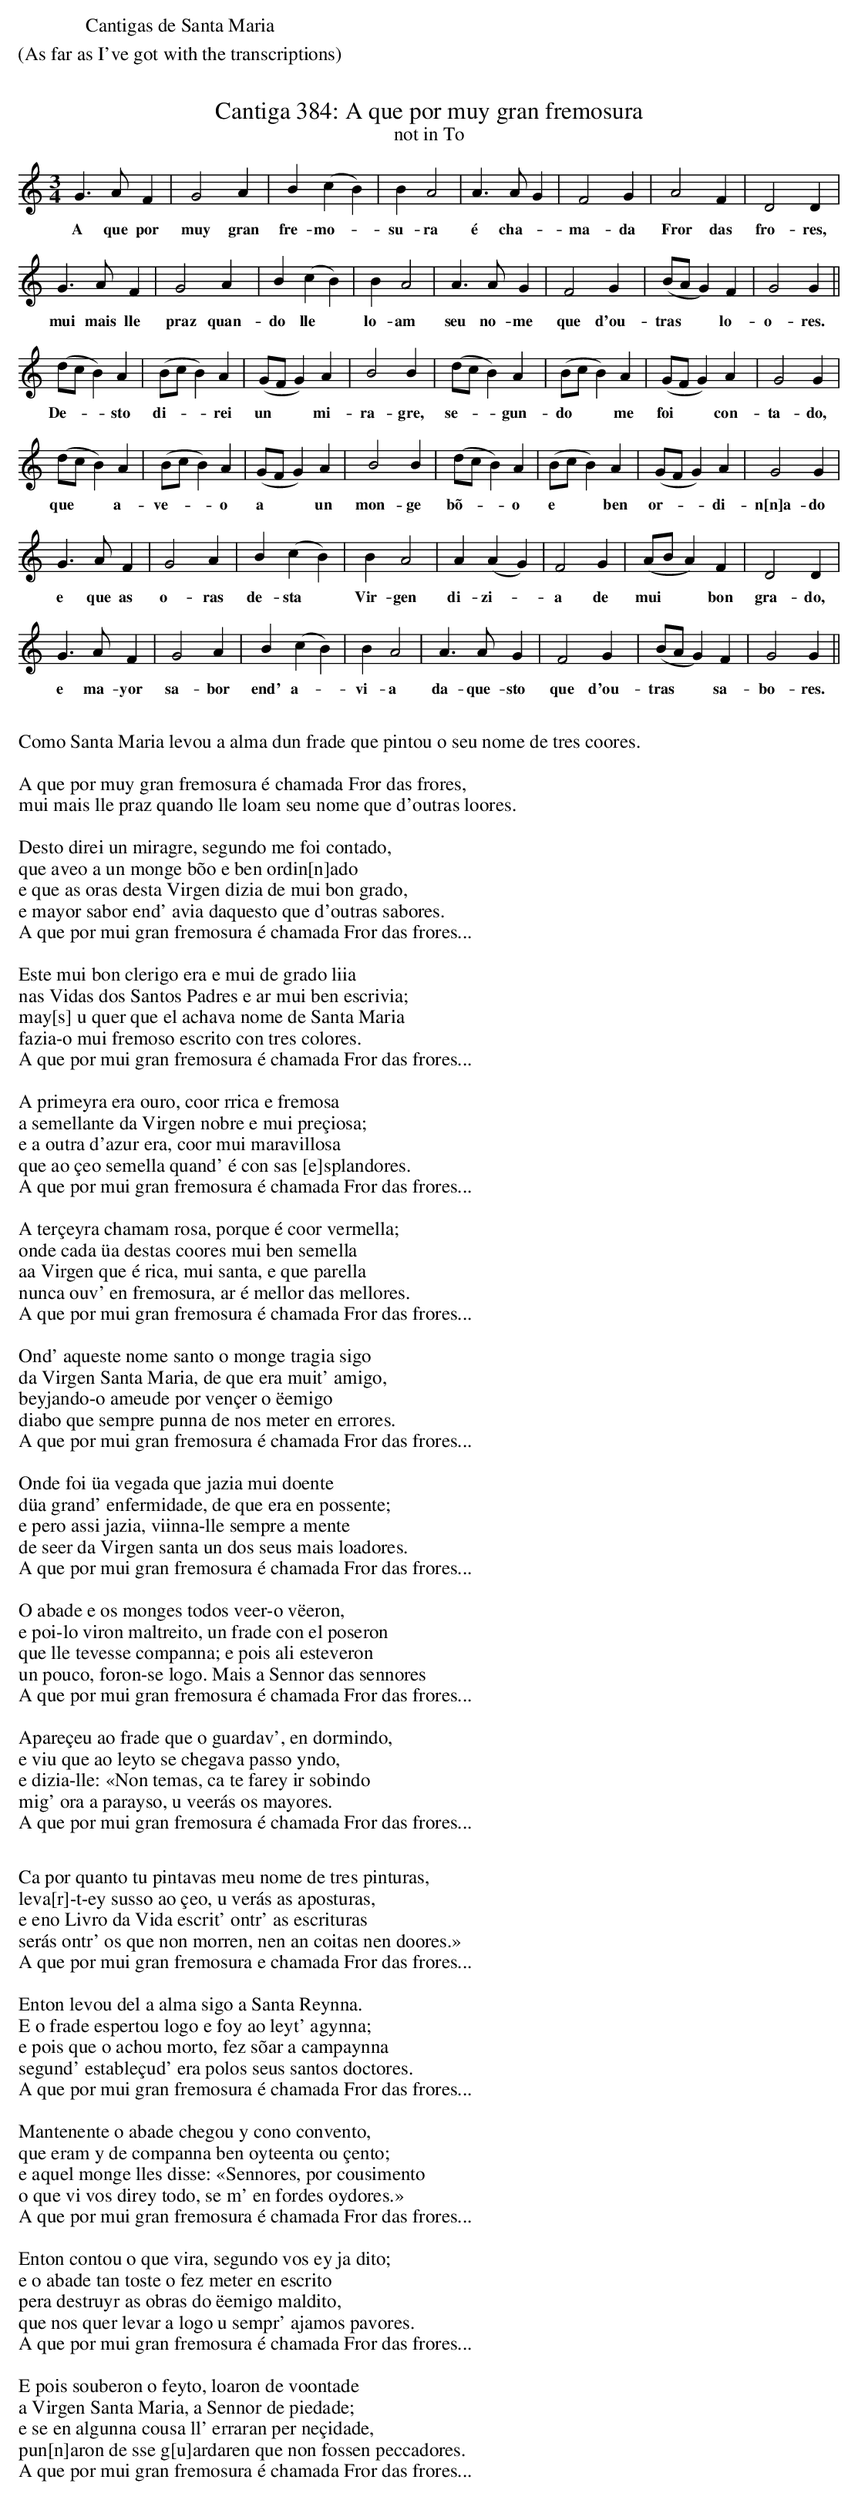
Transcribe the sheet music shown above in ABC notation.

X:1
T: Cantiga 384: A que por muy gran fremosura
M: 3/4
L: 1/4
Q: 1/4=200
K: G Mixolydian
V:1
  G> A  F  |G2   A  |B (cB)| B A2 | A> AG  |F2  G| A2   F | D2  D |
w:A que por muy gran fre-mo-*su-ra  é cha-* ma-da Fror das fro-res,
   G > A    F | G2    A | B (cB)| B A2 | A >A  G | F2   G |(B/A/G) F|G2 G ||
w:mui mais lle praz quan-do lle* lo-am  seu no-me que d'ou-tras** lo-o-res.
 (d/c/B) A|(B/c/B) A|(G/F/G) A|B2  B |(d/c/B)  A|(B/c/B) A|(G/F/G) A |G2  G |
w:De-** sto di-** rei un**  mi-ra-gre, se-**  gun-do**  me  foi** con-ta-do,
 (d/c/B) A|(B/c/B) A|(G/F/G) A | B2  B|(d/c/B) A|(B/c/B) A|(G/F/G) A|  G2   G|
w:que**  a- ve-**  o  a**    un mon-ge  bõ-**  o  e**   ben or-** di-n[n]a-do
  G> A  F |G2 A | B (cB)| B   A2| A (AG)|F2 G|(A/B/A) F | D2  D|
w:e que as o-ras de-sta* Vir-gen di- zi-*a de  mui** bon gra-do,
  G>A   F |G2  A | B  (cB)|B A2| A> A   G | F2   G |(B/A/G) F|G2 G ||
w:e ma-yor sa-bor end' a-*vi-a  da-que-sto que d'ou-tras** sa-bo-res.
%%newpage
W:Como Santa Maria levou a alma dun frade que pintou o seu nome de tres coores.
W:
W:A que por muy gran fremosura é chamada Fror das frores,		% She who for very great beauty is called Flower of.the flowers,
W:mui mais lle praz quando lle loam seu nome que d'outras loores.	% much more it.pleases her when to.her they.praise her name than of other praises.
W:
W:Desto direi un miragre, segundo me foi contado,			% Of.this I.will.tell a miracle, according to what was recounted to me,
W:que aveo a un monge bõo e ben ordin[n]ado				% that happened to a monk good and well ordered
W:e que as oras desta Virgen dizia de mui bon grado,			% and who the prayers to.this virgin said with great good will,
W:e mayor sabor end' avia daquesto que d'outras sabores.		% and greater pleasure therefore had from.this than from other pleasures.
W:A que por mui gran fremosura é chamada Fror das frores...
W:
W:Este mui bon clerigo era e mui de grado liia				% This cleric was very good and much of will read
W:nas Vidas dos Santos Padres e ar mui ben escrivia;			% in.the Lives of Holy Fathers and also wrote very well;
W:may[s] u quer que el achava nome de Santa Maria			% but wherever that he found name of Saint Maria
W:fazia-o mui fremoso escrito con tres colores.				% he.made it very beautiful writing with 3 colors.
W:A que por mui gran fremosura é chamada Fror das frores...
W:
W:A primeyra era ouro, coor rrica e fremosa				% The first was gold, color rich and beautiful
W:a semellante da Virgen nobre e mui preçiosa;				% similar to.the Virgin noble and very precious
W:e a outra d'azur era, coor mui maravillosa				% and the other of azure was, color very wonderful
W:que ao çeo semella quand' é con sas [e]splandores.			% that resembles the sky when she.is with her splendors.
W:A que por mui gran fremosura é chamada Fror das frores...
W:
W:A terçeyra chamam rosa, porque é coor vermella;			% The third they.call rose, because it.is color red;
W:onde cada üa destas coores mui ben semella				% in.which each one of.these colors very well resembles
W:aa Virgen que é rica, mui santa, e que parella			% the Virgin who is rich, very holy, and who parellel
W:nunca ouv' en fremosura, ar é mellor das mellores.			% never had in beauty, moreover she.is best of.the best.
W:A que por mui gran fremosura é chamada Fror das frores...
W:
W:Ond' aqueste nome santo o monge tragia sigo				% Where this holy name the monk brought with.him
W:da Virgen Santa Maria, de que era muit' amigo,			% of.the Virgin Saint Maria, that was great friend,
W:beyjando-o ameude por vençer o ëemigo					% kissing it often for to.overcome the enemy
W:diabo que sempre punna de nos meter en errores.			% devil who ever strives for to.put us into error.
W:A que por mui gran fremosura é chamada Fror das frores...
W:
W:Onde foi üa vegada que jazia mui doente				% Where it.was one time that he.lay very ill
W:düa grand' enfermidade, de que era en possente;			% of.a great infirmity, that was mighty;
W:e pero assi jazia, viinna-lle sempre a mente				% and yet as he.was.lying, it.was.coming to.him ever to mind
W:de seer da Virgen santa un dos seus mais loadores.			% for to.be of.the Virgin holy one of her best praisers.
W:A que por mui gran fremosura é chamada Fror das frores...
W:
W:O abade e os monges todos veer-o vëeron,				% The abbot and the monks all to.see him they.did.come,
W:e poi-lo viron maltreito, un frade con el poseron			% and when him they.saw ill-used, one brother with him they.did.put
W:que lle tevesse companna; e pois ali esteveron			% that with.him he.should.have company; and after they.stayed there
W:un pouco, foron-se logo. Mais a Sennor das sennores			% a little, they.went.out again.  But the Lord of.the lords
W:A que por mui gran fremosura é chamada Fror das frores...
W:
W:Apareçeu ao frade que o guardav', en dormindo,			% Did.appear to.the brother who was.caring.for him, in sleep,
W:e viu que ao leyto se chegava passo yndo,				% and he.saw that to.the bed she.came going slowly,
W:e dizia-lle: «Non temas, ca te farey ir sobindo			% and said to.him: "Fear not, because I.will.cause thee to.go ascending
W:mig' ora a parayso, u veerás os mayores.				% with.myself now to paradise, where thou.will.see the greatest.
W:A que por mui gran fremosura é chamada Fror das frores...
W:
W:Ca por quanto tu pintavas meu nome de tres pinturas,			% Because for how.much thou painted my name with 3 paintings,
W:leva[r]-t-ey susso ao çeo, u verás as aposturas,			% I.will.carry thee above to.the sky, where thou.will.see the apostles,
W:e eno Livro da Vida escrit' ontr' as escrituras			% and in.the Book of Life writen among the scriptures
W:serás ontr' os que non morren, nen an coitas nen doores.»		% thou.will.be among those who die not, nor have cares nor sorrows."
W:A que por mui gran fremosura e chamada Fror das frores...
W:
W:Enton levou del a alma sigo a Santa Reynna.				% Then did.lift.up from.him the soul with.her the Holy Queen.
W:E o frade espertou logo e foy ao leyt' agynna;			% And the brother did.awake at.once and did.go to.the bed again;
W:e pois que o achou morto, fez sõar a campaynna			% and when that he.found him dead, he.did.cause to.sound the bell
W:segund' estableçud' era polos seus santos doctores.			% according.to what was established by their own holy doctors.
W:A que por mui gran fremosura é chamada Fror das frores...
W:
W:Mantenente o abade chegou y cono convento,				% Then the abbot did.arrive there with.the monastery,
W:que eram y de companna ben oyteenta ou çento;				% who were there of company a.good 80 or 100;
W:e aquel monge lles disse: «Sennores, por cousimento			% and that monk to.them did.say: "Lords, for contemplation
W:o que vi vos direy todo, se m' en fordes oydores.»			% what I.saw to.you I.will.tell all, if to.me well you.should.be hearers."
W:A que por mui gran fremosura é chamada Fror das frores...
W:
W:Enton contou o que vira, segundo vos ey ja dito;			% Then he.recounted what he.had.seen. according.to.what to.you I.have already said;
W:e o abade tan toste o fez meter en escrito				% and the abbot so immediately did.cause it put into writing
W:pera destruyr as obras do ëemigo maldito,				% for to.destroy the works of.the enemy cursed,
W:que nos quer levar a logo u sempr' ajamos pavores.			% who desires to.lead us to soon where we.would ever have terrors.
W:A que por mui gran fremosura é chamada Fror das frores...
W:
W:E pois souberon o feyto, loaron de voontade				% And when they.did.know the deed, they.did.praise with freewill
W:a Virgen Santa Maria, a Sennor de piedade;				% the Virgin Saint Maria, the Lord of mercy;
W:e se en algunna cousa ll' erraran per neçidade,			% and if in some thing to.her they.had.erred through need,
W:pun[n]aron de sse g[u]ardaren que non fossen peccadores.		% they.did.strove from they.should.take.care that no they.should not be sinners.
W:A que por mui gran fremosura é chamada Fror das frores...
